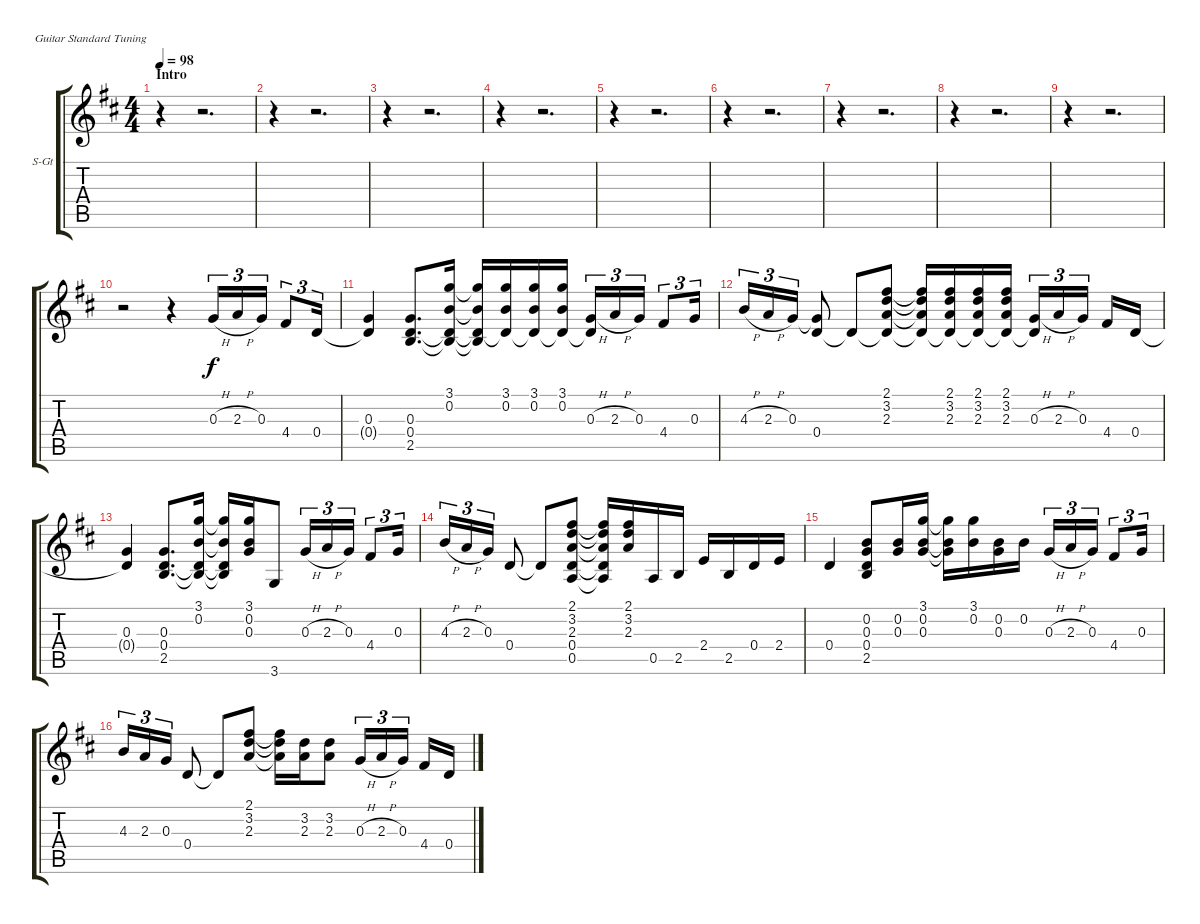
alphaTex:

\bracketExtendMode groupsimilarinstruments
\firstSystemTrackNameOrientation horizontal
\otherSystemsTrackNameOrientation horizontal
\track ("Acoustic Gtr 3 (12 String)" "S-Gt") {instrument acousticguitarsteel}
\staff {score tabs}
\tuning (E4 B3 G3 D3 A2 E2)
\ts (4 4)
\section ("" "Intro")
\tempo 98
\clef g2
\ks d
r.4{dy f instrument acousticguitarsteel} r.2{d} |
r.4 r.2{d} |
r.4 r.2{d} |
r.4 r.2{d} |
r.4 r.2{d} |
r.4 r.2{d} |
r.4 r.2{d} |
r.4 r.2{d} |
r.4 r.2{d} |
r.2 r.4 0.3{h}.16{tu (3 2)} 2.3{h}.16{tu (3 2)} 0.3.16{tu (3 2)} 4.4.8{tu (3 2)} 0.4.16{tu (3 2)} |
(0.3 0.4{t}).4 (0.3 0.4 2.5).8{d} (3.1 0.2 0.4{t} 2.5{t}).16 (3.1{t} 0.2{t} 0.4{t} 2.5{t}).16 (3.1 0.2 0.4{t}).16 (3.1 0.2 0.4{t}).16 (3.1 0.2 0.4{t}).16 (0.3{h} 0.4{t}).16{tu (3 2)} 2.3{h}.16{tu (3 2)} 0.3.16{tu (3 2)} 4.4.8{tu (3 2)} 0.3.16{tu (3 2)} |
4.3{h}.16{tu (3 2)} 2.3{h}.16{tu (3 2)} 0.3.16{tu (3 2)} (0.3{t} 0.4).8 0.4{t}.8 (2.1 3.2 2.3 0.4{t}).8 (2.1{t} 3.2{t} 2.3{t} 0.4{t}).16 (2.1 3.2 2.3 0.4{t}).16 (2.1 3.2 2.3 0.4{t}).16 (2.1 3.2 2.3 0.4{t}).16 (0.3{h} 0.4{t}).16{tu (3 2)} 2.3{h}.16{tu (3 2)} 0.3.16{tu (3 2)} 4.4.16 0.4.16 |
(0.3 0.4{t}).4 (0.3 0.4 2.5).8{d} (3.1 0.2 0.4{t} 2.5{t}).16 (3.1{t} 0.2{t} 0.4{t} 2.5{t}).16 (3.1 0.2 0.3).16 3.6.8 0.3{h}.16{tu (3 2)} 2.3{h}.16{tu (3 2)} 0.3.16{tu (3 2)} 4.4.8{tu (3 2)} 0.3.16{tu (3 2)} |
4.3{h}.16{tu (3 2)} 2.3{h}.16{tu (3 2)} 0.3.16{tu (3 2)} 0.4.8 0.4{t}.8 (2.1 3.2 2.3 0.4 0.5).8 (2.1{t} 3.2{t} 2.3{t} 0.4{t} 0.5{t}).16 (2.1 3.2 2.3).16 0.5.16 2.5.16 2.4.16 2.5.16 0.4.16 2.4.16 |
0.4.4 (0.2 0.3 0.4 2.5).8 (0.2 0.3).16 (3.1 0.2 0.3).16 (3.1{t} 0.2{t} 0.3{t}).16 (3.1 0.2).16 (0.2 0.3).16 0.2.16 0.3{h}.16{tu (3 2)} 2.3{h}.16{tu (3 2)} 0.3.16{tu (3 2)} 4.4.8{tu (3 2)} 0.3.16{tu (3 2)} |
4.3.16{tu (3 2)} 2.3.16{tu (3 2)} 0.3.16{tu (3 2)} 0.4.8 0.4{t}.8 (2.1 3.2 2.3).8 (2.1{t} 3.2{t} 2.3{t}).16 (3.2 2.3).16 (3.2 2.3).8 0.3{h}.16{tu (3 2)} 2.3{h}.16{tu (3 2)} 0.3.16{tu (3 2)} 4.4.16 0.4.16
